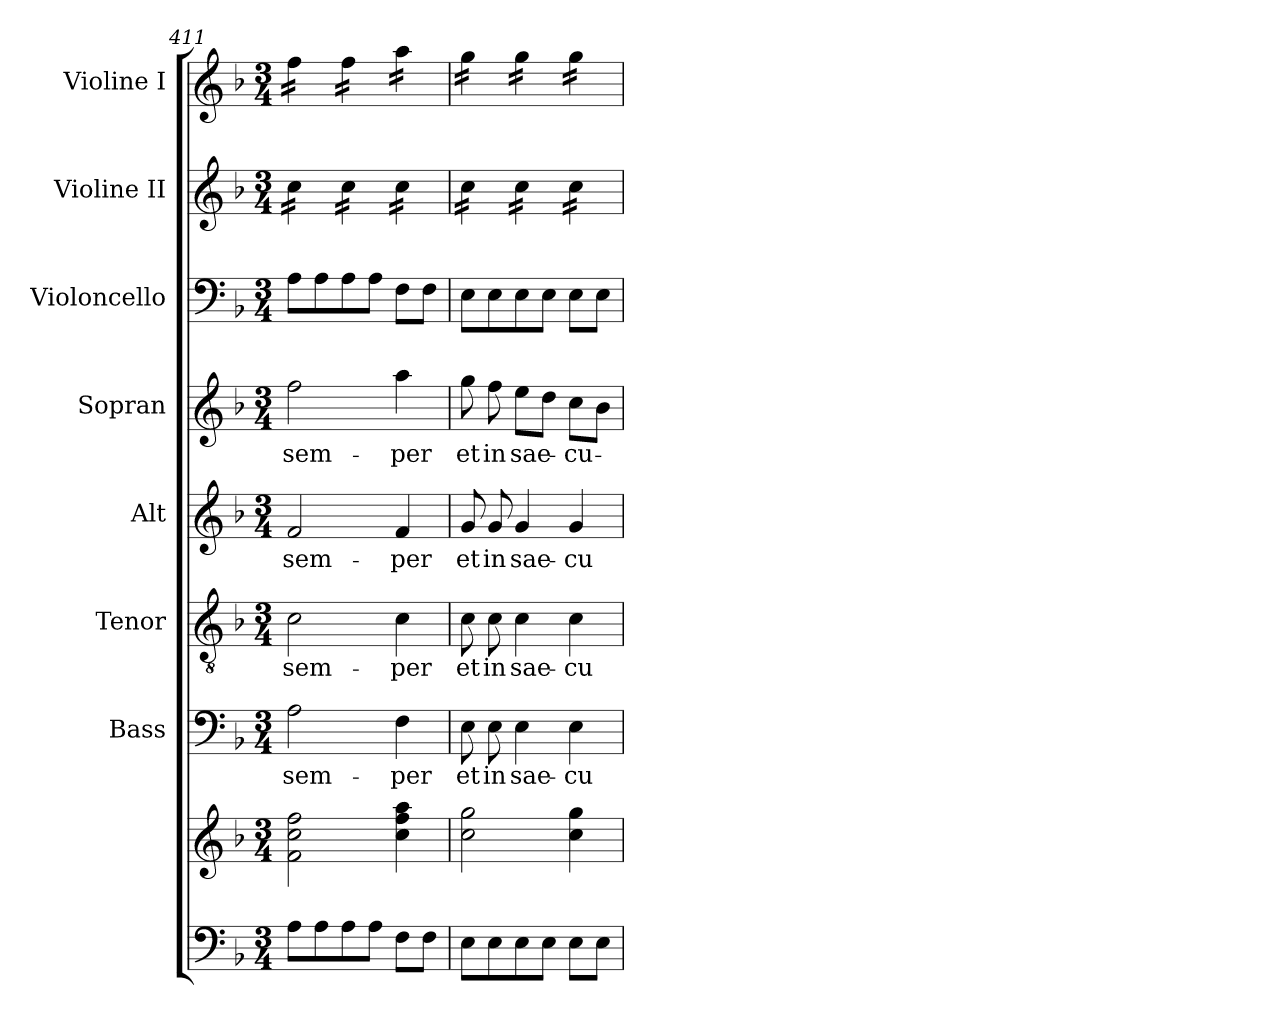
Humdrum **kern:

**kern	**kern	**kern	**text	**kern	**text	**kern	**text	**kern	**text	**kern	**kern	**kern
*part8	*part8	*part7	*part7	*part6	*part6	*part5	*part5	*part4	*part4	*part3	*part2	*part1
*staff9	*staff8	*staff7	*staff7	*staff6	*staff6	*staff5	*staff5	*staff4	*staff4	*staff3	*staff2	*staff1
*	*	*I"Bass	*	*I"Tenor	*	*I"Alt	*	*I"Sopran	*	*I"Violoncello	*I"Violine II	*I"Violine I
*	*	*I'B.	*	*I'T.	*	*I'A.	*	*I'S.	*	*I'Vc.	*I'Vl. II	*I'Vl. I
*clefF4	*clefG2	*clefF4	*	*clefGv2	*	*clefG2	*	*clefG2	*	*clefF4	*clefG2	*clefG2
*	*	*	*	*	*	*	*	*	*	*ITrd7c12	*	*
*k[b-]	*k[b-]	*k[b-]	*	*k[b-]	*	*k[b-]	*	*k[b-]	*	*k[b-]	*k[b-]	*k[b-]
*F:	*F:	*F:	*	*F:	*	*F:	*	*F:	*	*F:	*F:	*F:
*M3/4	*M3/4	*M3/4	*	*M3/4	*	*M3/4	*	*M3/4	*	*M3/4	*M3/4	*M3/4
=411	=411	=411	=411	=411	=411	=411	=411	=411	=411	=411	=411	=411
!	!	!	!LO:LY:b	!	!LO:LY:b	!	!LO:LY:b	!	!LO:LY:b	!	!	!
*	*	*	*	*	*	*	*	*	*	*	*tremolo	*
*	*	*	*	*	*	*	*	*	*	*	*	*tremolo
8A\L	2f\ 2cc\ 2ff\	2A\	sem-	2c\	sem-	2f/	sem-	2ff\	sem-	8AA\L	16cc\LL	16ff\LL
.	.	.	.	.	.	.	.	.	.	.	16cc\	16ff\
8A\	.	.	.	.	.	.	.	.	.	8AA\	16cc\	16ff\
.	.	.	.	.	.	.	.	.	.	.	16cc\JJ	16ff\JJ
8A\	.	.	.	.	.	.	.	.	.	8AA\	16cc\LL	16ff\LL
.	.	.	.	.	.	.	.	.	.	.	16cc\	16ff\
8A\J	.	.	.	.	.	.	.	.	.	8AA\J	16cc\	16ff\
.	.	.	.	.	.	.	.	.	.	.	16cc\JJ	16ff\JJ
!	!	!	!LO:LY:b	!	!LO:LY:b	!	!LO:LY:b	!	!LO:LY:b	!	!	!
8F\L	4cc\ 4ff\ 4aa\	4F\	-per	4c\	-per	4f/	-per	4aa\	-per	8FF\L	16cc\LL	16aa\LL
.	.	.	.	.	.	.	.	.	.	.	16cc\	16aa\
8F\J	.	.	.	.	.	.	.	.	.	8FF\J	16cc\	16aa\
.	.	.	.	.	.	.	.	.	.	.	16cc\JJ	16aa\JJ
=412	=412	=412	=412	=412	=412	=412	=412	=412	=412	=412	=412	=412
!	!	!	!LO:LY:b	!	!LO:LY:b	!	!LO:LY:b	!	!LO:LY:b	!	!	!
8E\L	2cc\ 2gg\	8E\	et	8c\	et	8g/	et	8gg\	et	8EE\L	16cc\LL	16gg\LL
.	.	.	.	.	.	.	.	.	.	.	16cc\	16gg\
!	!	!	!LO:LY:b	!	!LO:LY:b	!	!LO:LY:b	!	!LO:LY:b	!	!	!
8E\	.	8E\	in	8c\	in	8g/	in	8ff\	in	8EE\	16cc\	16gg\
.	.	.	.	.	.	.	.	.	.	.	16cc\JJ	16gg\JJ
!	!	!	!LO:LY:b	!	!LO:LY:b	!	!LO:LY:b	!	!LO:LY:b	!	!	!
8E\	.	4E\	sae-	4c\	sae-	4g/	sae-	8ee\L	sae-	8EE\	16cc\LL	16gg\LL
.	.	.	.	.	.	.	.	.	.	.	16cc\	16gg\
8E\J	.	.	.	.	.	.	.	8dd\J	.	8EE\J	16cc\	16gg\
.	.	.	.	.	.	.	.	.	.	.	16cc\JJ	16gg\JJ
!	!	!	!LO:LY:b	!	!LO:LY:b	!	!LO:LY:b	!	!LO:LY:b	!	!	!
8E\L	4cc\ 4gg\	4E\	-cu-	4c\	-cu-	4g/	-cu-	8cc\L	-cu-	8EE\L	16cc\LL	16gg\LL
.	.	.	.	.	.	.	.	.	.	.	16cc\	16gg\
8E\J	.	.	.	.	.	.	.	8b-\J	.	8EE\J	16cc\	16gg\
.	.	.	.	.	.	.	.	.	.	.	16cc\JJ	16gg\JJ
*	*	*	*	*	*	*	*	*	*	*	*	*Xtremolo
*	*	*	*	*	*	*	*	*	*	*	*Xtremolo	*
=	=	=	=	=	=	=	=	=	=	=	=	=
*-	*-	*-	*-	*-	*-	*-	*-	*-	*-	*-	*-	*-
